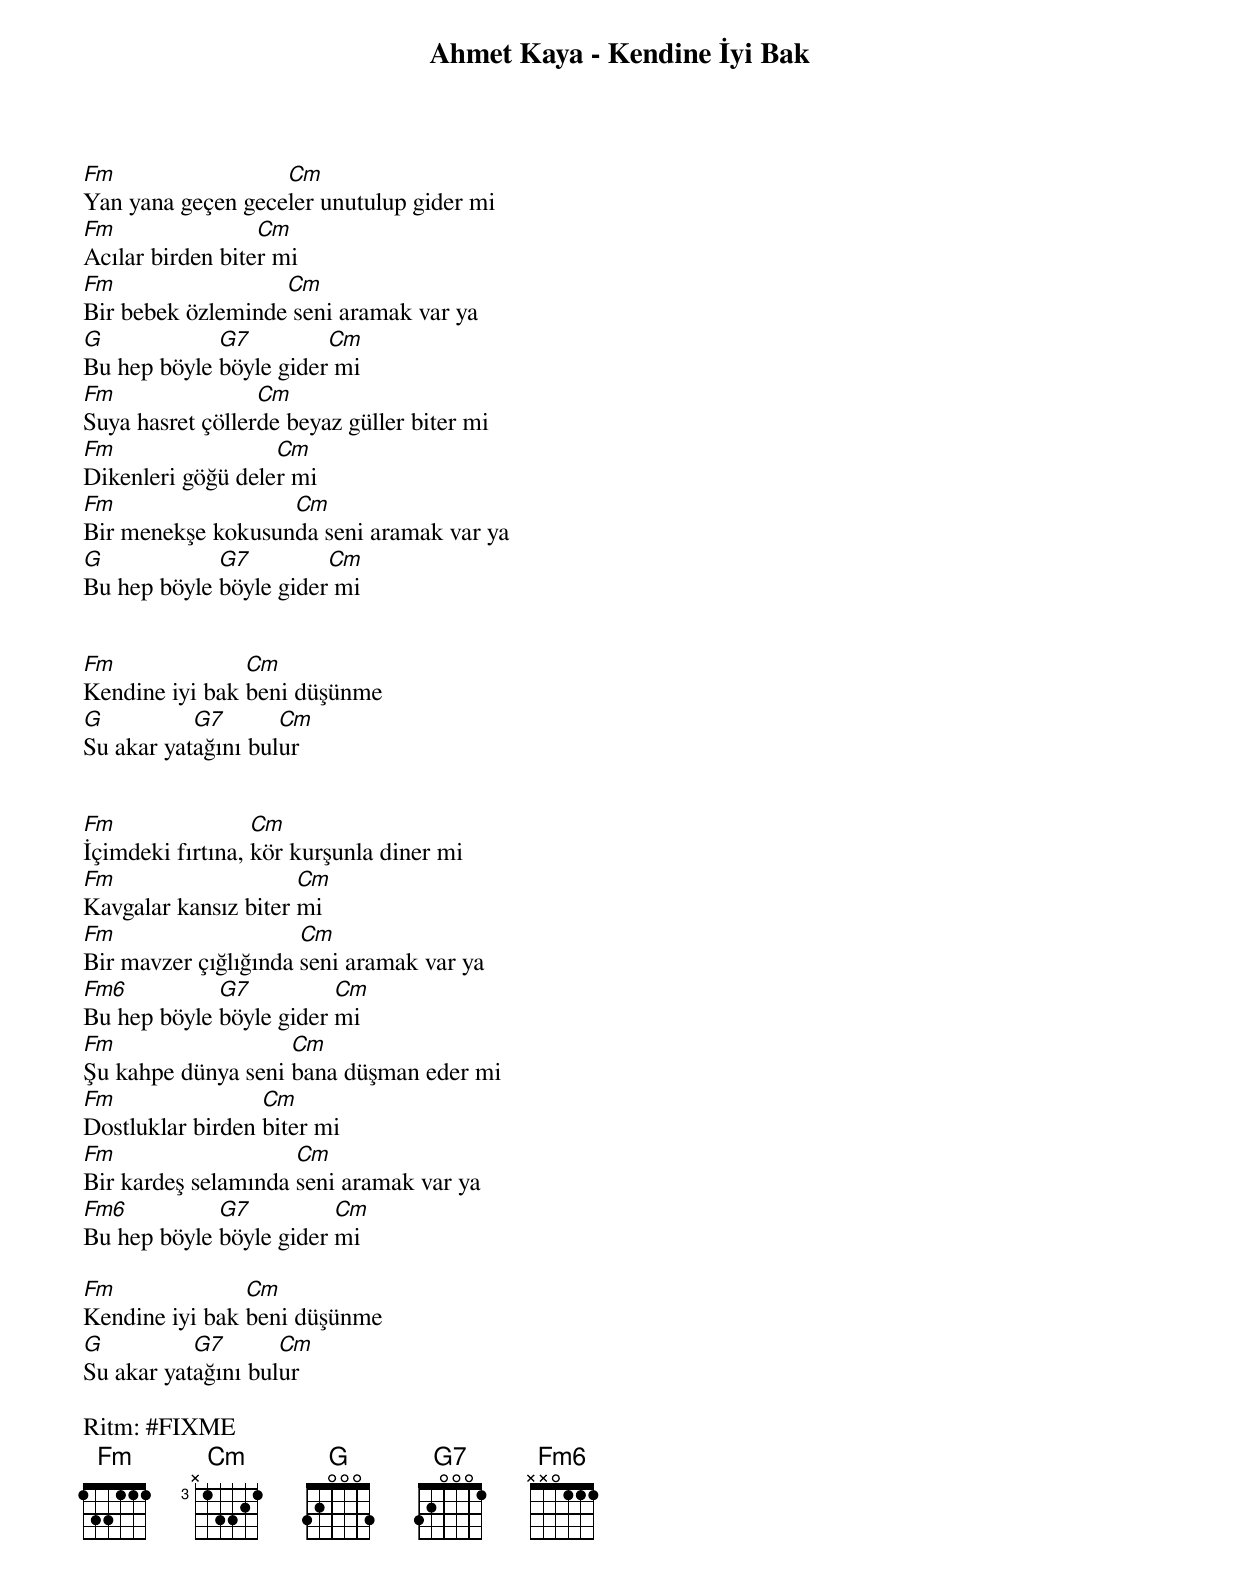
Ahmet Kaya - Kendine İyi Bak

Fm                 Cm
Yan yana geçen geceler unutulup gider mi
Fm                Cm
Acılar birden biter mi
Fm                 Cm
Bir bebek özleminde seni aramak var ya
G            G7         Cm
Bu hep böyle böyle gider mi
Fm                Cm
Suya hasret çöllerde beyaz güller biter mi
Fm                 Cm
Dikenleri göğü deler mi
Fm                 Cm
Bir menekşe kokusunda seni aramak var ya
G            G7         Cm
Bu hep böyle böyle gider mi


Fm              Cm
Kendine iyi bak beni düşünme
G          G7       Cm
Su akar yatağını bulur


Fm                Cm
İçimdeki fırtına, kör kurşunla diner mi
Fm                    Cm
Kavgalar kansız biter mi
Fm                    Cm
Bir mavzer çığlığında seni aramak var ya
Fm6          G7          Cm
Bu hep böyle böyle gider mi
Fm                  Cm
Şu kahpe dünya seni bana düşman eder mi
Fm                Cm
Dostluklar birden biter mi
Fm                   Cm
Bir kardeş selamında seni aramak var ya
Fm6          G7          Cm
Bu hep böyle böyle gider mi

Fm              Cm
Kendine iyi bak beni düşünme
G          G7       Cm
Su akar yatağını bulur

Ritm: #FIXME
